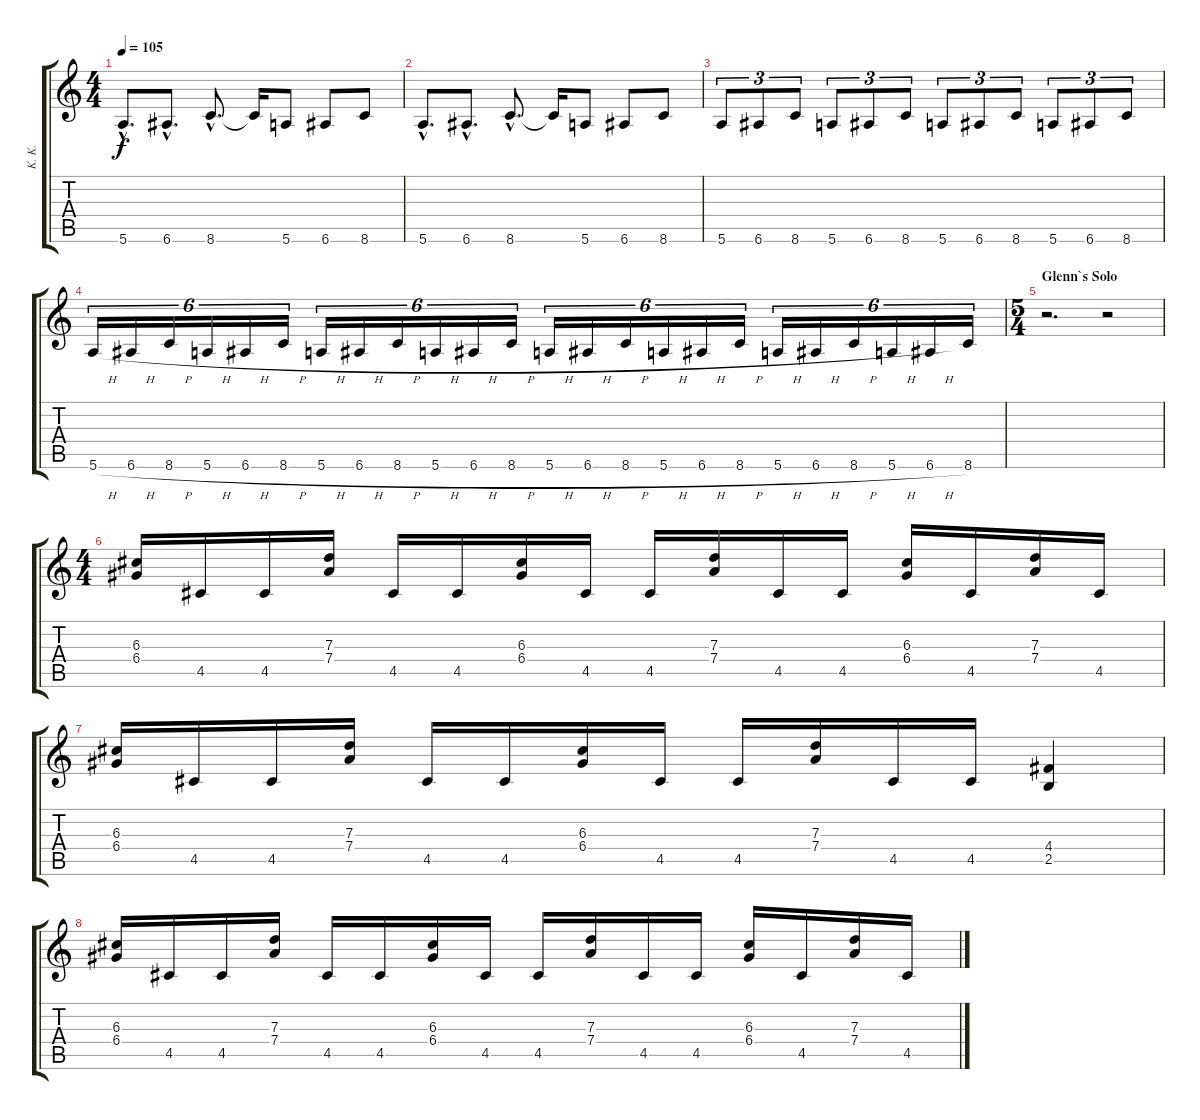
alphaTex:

\track ("K. K." "K. K.") {instrument distortionguitar}
\staff {score tabs}
\tuning (E4 B3 G3 D3 A2 E2) {hide}
\ts (4 4)
\tempo 105
\clef g2
\ks c
5.6{hac}.8{d dy f} 6.6{hac}.8{d} 8.6{hac}.8{d} 8.6{t}.16 5.6.8 6.6.8 8.6.8 |
5.6{hac}.8{d} 6.6{hac}.8{d} 8.6{hac}.8{d} 8.6{t}.16 5.6.8 6.6.8 8.6.8 |
5.6.8{tu (3 2)} 6.6.8{tu (3 2)} 8.6.8{tu (3 2)} 5.6.8{tu (3 2)} 6.6.8{tu (3 2)} 8.6.8{tu (3 2)} 5.6.8{tu (3 2)} 6.6.8{tu (3 2)} 8.6.8{tu (3 2)} 5.6.8{tu (3 2)} 6.6.8{tu (3 2)} 8.6.8{tu (3 2)} |
5.6{h}.16{tu (6 4)} 6.6{h}.16{tu (6 4)} 8.6{h}.16{tu (6 4)} 5.6{h}.16{tu (6 4)} 6.6{h}.16{tu (6 4)} 8.6{h}.16{tu (6 4)} 5.6{h}.16{tu (6 4)} 6.6{h}.16{tu (6 4)} 8.6{h}.16{tu (6 4)} 5.6{h}.16{tu (6 4)} 6.6{h}.16{tu (6 4)} 8.6{h}.16{tu (6 4)} 5.6{h}.16{tu (6 4)} 6.6{h}.16{tu (6 4)} 8.6{h}.16{tu (6 4)} 5.6{h}.16{tu (6 4)} 6.6{h}.16{tu (6 4)} 8.6{h}.16{tu (6 4)} 5.6{h}.16{tu (6 4)} 6.6{h}.16{tu (6 4)} 8.6{h}.16{tu (6 4)} 5.6{h}.16{tu (6 4)} 6.6{h}.16{tu (6 4)} 8.6.16{tu (6 4)} |
\ts (5 4)
\section ("" "Glenn`s Solo")
r.2{d} r.2 |
\ts (4 4)
(6.3 6.4).16 4.5.16 4.5.16 (7.3 7.4).16 4.5.16 4.5.16 (6.3 6.4).16 4.5.16 4.5.16 (7.3 7.4).16 4.5.16 4.5.16 (6.3 6.4).16 4.5.16 (7.3 7.4).16 4.5.16 |
(6.3 6.4).16 4.5.16 4.5.16 (7.3 7.4).16 4.5.16 4.5.16 (6.3 6.4).16 4.5.16 4.5.16 (7.3 7.4).16 4.5.16 4.5.16 (4.4 2.5).4 |
(6.3 6.4).16 4.5.16 4.5.16 (7.3 7.4).16 4.5.16 4.5.16 (6.3 6.4).16 4.5.16 4.5.16 (7.3 7.4).16 4.5.16 4.5.16 (6.3 6.4).16 4.5.16 (7.3 7.4).16 4.5.16
